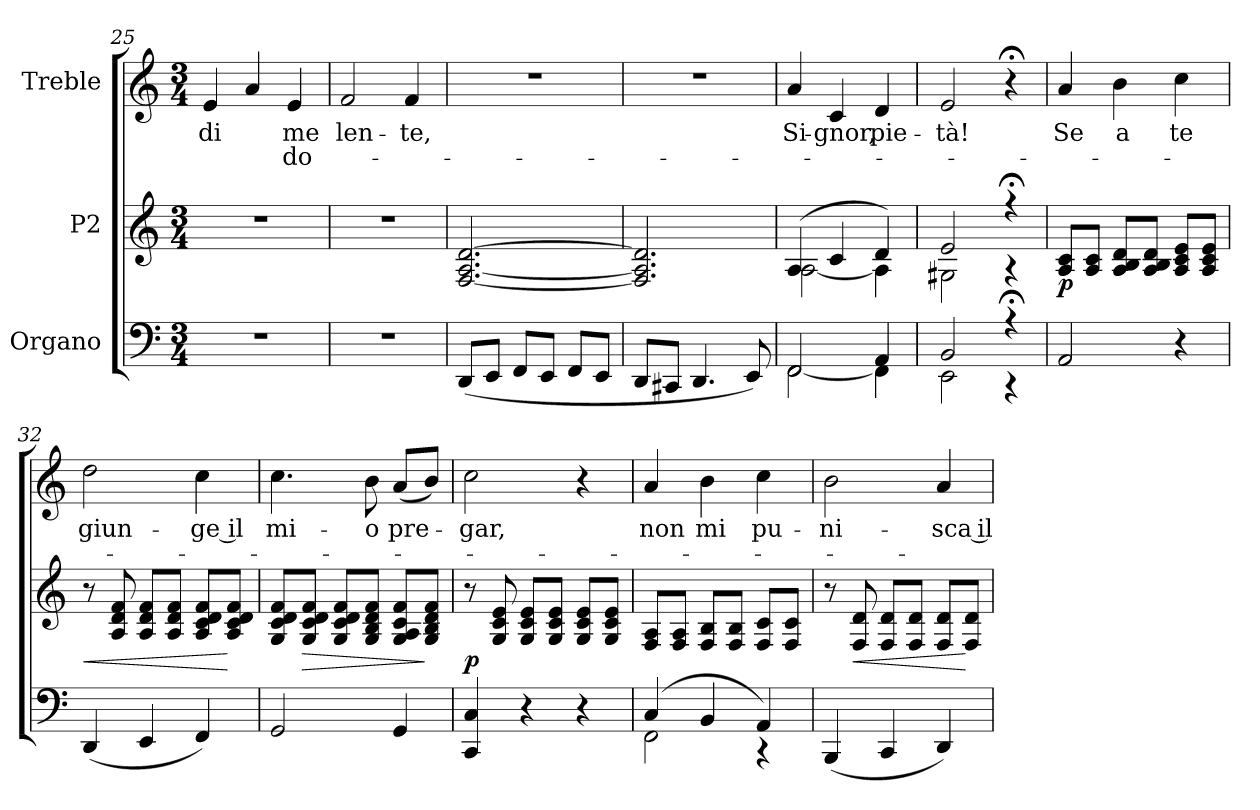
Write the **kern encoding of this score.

**kern	**kern	**dynam	**kern	**text	**text
*part3	*part2	*part2	*part1	*part1	*part1
*staff3	*staff2	*staff2	*staff1	*staff1	*staff1
*I"Organo	*I"P2	*	*I"Treble	*	*
*clefF4	*clefG2	*	*clefG2	*	*
*k[]	*k[]	*	*k[]	*	*
*a:	*a:	*	*a:	*	*
*M3/4	*M3/4	*	*M3/4	*	*
=25	=25	=25	=25	=25	=25
!LO:N:vis=1	!LO:N:vis=1	!	!	!	!
!	!	!	!	!LO:LY:b:color=#000000	!
2.r	2.r	.	4ei/	di	.
.	.	.	4ai/	.	.
!	!	!	!	!LO:LY:b:color=#000000	!LO:LY:b:color=#000000
.	.	.	4ei/	me	do-
=26	=26	=26	=26	=26	=26
!LO:N:vis=1	!LO:N:vis=1	!	!	!	!
!	!	!	!	!LO:LY:b:color=#000000	!
2.r	2.r	.	2fi/	-len-	.
!	!	!	!	!LO:LY:b:color=#000000	!
.	.	.	4fi/	-te,	.
!!LO:PB:g=z
=27	=27	=27	=27	=27	=27
!	!	!	!LO:N:vis=1	!	!
(8DDi/L	[2.Fi/ [2.Ai [2.di	.	2.r	.	.
8EEi/J	.	.	.	.	.
8FFi/L	.	.	.	.	.
8EEi/J	.	.	.	.	.
8FFi/L	.	.	.	.	.
8EEi/J	.	.	.	.	.
=28	=28	=28	=28	=28	=28
!	!	!	!LO:N:vis=1	!	!
8DDi/L	2.Fi/] 2.Ai] 2.di]	.	2.r	.	.
8CC#Xi/J	.	.	.	.	.
4.DDi/	.	.	.	.	.
8EEi/)	.	.	.	.	.
=29	=29	=29	=29	=29	=29
*^	*^	*	*	*	*
!	!	!	!	!	!	!LO:LY:b:color=#000000	!
2FFi/	[2FFi\	(4Ai/	[2Ai\	.	4ai/	Si-	.
!	!	!	!	!	!	!LO:LY:b:color=#000000	!
.	.	4ci/	.	.	4ci/	-gnor,	.
!	!	!	!	!	!	!LO:LY:b:color=#000000	!
4AAi/	4FFi\]	4di/)	4Ai\]	.	4di/	pie-	.
=30	=30	=30	=30	=30	=30	=30	=30
!	!	!	!	!	!	!LO:LY:b:color=#000000	!
2BBi/	2EEi\	2ei/	2G#Xi\	.	2ei/	-tà!	.
4r;	4r	4r;	4r	.	4r;	.	.
*v	*v	*	*	*	*	*	*
*	*v	*v	*	*	*	*
=31	=31	=31	=31	=31	=31
*^	*^	*	*	*	*
!	!	!	!	!	!	!LO:LY:b:color=#000000	!
*v	*v	*	*	*	*	*	*
*	*v	*v	*	*	*	*
2AAi/	8Ai/ 8ci/L	p	4ai/	Se	.
.	8Ai/ 8ci/J	.	.	.	.
!	!	!	!	!LO:LY:b:color=#000000	!
.	8Ai/ 8Bi/ 8di/L	.	4bi\	a	.
.	8Ai/ 8Bi/ 8di/J	.	.	.	.
!	!	!	!	!LO:LY:b:color=#000000	!
4r	8Ai/ 8ci/ 8ei/L	.	4cci\	te	.
.	8Ai/ 8ci/ 8ei/J	.	.	.	.
=32	=32	=32	=32	=32	=32
!	!	!LO:HP:b	!	!	!
!	!	!	!	!LO:LY:b:color=#000000	!
(4DDi/	8r	<	2ddi\	giun-	.
.	8Ai/ 8di 8fi	.	.	.	.
4EEi/	8Ai/ 8di/ 8fi/L	.	.	.	.
.	8Ai/ 8di/ 8fi/J	.	.	.	.
!	!	!	!	!LO:LY:b:color=#000000	!
4FFi/)	8Ai/ 8ci/ 8di/ 8fi/L	.	4cci\	-ge il	.
.	8Ai/ 8ci/ 8di/ 8fi/J	[	.	.	.
=33	=33	=33	=33	=33	=33
!	!	!	!	!LO:LY:b:color=#000000	!
2GGi/	8Gi/ 8ci/ 8di/ 8fi/L	.	4.cci\	mi-	.
!	!	!LO:HP:b	!	!	!
.	8Gi/ 8ci/ 8di/ 8fi/J	>	.	.	.
.	8Gi/ 8ci/ 8di/ 8fi/L	.	.	.	.
!	!	!	!	!LO:LY:b:color=#000000	!
.	8Gi/ 8Bi/ 8di/ 8fi/J	.	8bi\	-o	.
!	!	!	!	!LO:LY:b:color=#000000	!
4GGi/	8Gi/ 8Ai/ 8ci/ 8fi/L	.	(8ai/L	pre-	.
.	8Gi/ 8Bi/ 8di/ 8fi/J	]	8bi/J)	.	.
!!LO:LB:g=z
=34	=34	=34	=34	=34	=34
!	!	!	!	!LO:LY:b:color=#000000	!
4CCi/ 4Ci	8r	p	2cci\	-gar,	.
.	8Gi/ 8ci 8ei	.	.	.	.
4r	8Gi/ 8ci/ 8ei/L	.	.	.	.
.	8Gi/ 8ci/ 8ei/J	.	.	.	.
4r	8Gi/ 8ci/ 8ei/L	.	4r	.	.
.	8Gi/ 8ci/ 8ei/J	.	.	.	.
=35	=35	=35	=35	=35	=35
*^	*	*	*	*	*
!	!	!	!	!	!LO:LY:b:color=#000000	!
(4Ci/	2FFi\	8Fi/ 8Ai/L	.	4ai/	non	.
.	.	8Fi/ 8Ai/J	.	.	.	.
!	!	!	!	!	!LO:LY:b:color=#000000	!
4BBi/	.	8Fi/ 8Bi/L	.	4bi\	mi	.
.	.	8Fi/ 8Bi/J	.	.	.	.
!	!	!	!	!	!LO:LY:b:color=#000000	!
4AAi/)	4r	8Fi/ 8ci/L	.	4cci\	pu-	.
.	.	8Fi/ 8ci/J	.	.	.	.
*v	*v	*	*	*	*	*
=36	=36	=36	=36	=36	=36
!	!	!	!	!LO:LY:b:color=#000000	!
(4BBBi/	8r	.	2bi\	-ni-	.
!	!	!LO:HP:b	!	!	!
.	8Fi/ 8di	<	.	.	.
4CCi/	8Fi/ 8di/L	.	.	.	.
.	8Fi/ 8di/J	.	.	.	.
!	!	!	!	!LO:LY:b:color=#000000	!
4DDi/)	8Fi/ 8di/L	.	4ai/	-sca il	.
.	8Fi/ 8di/J	[	.	.	.
=	=	=	=	=	=
*-	*-	*-	*-	*-	*-
